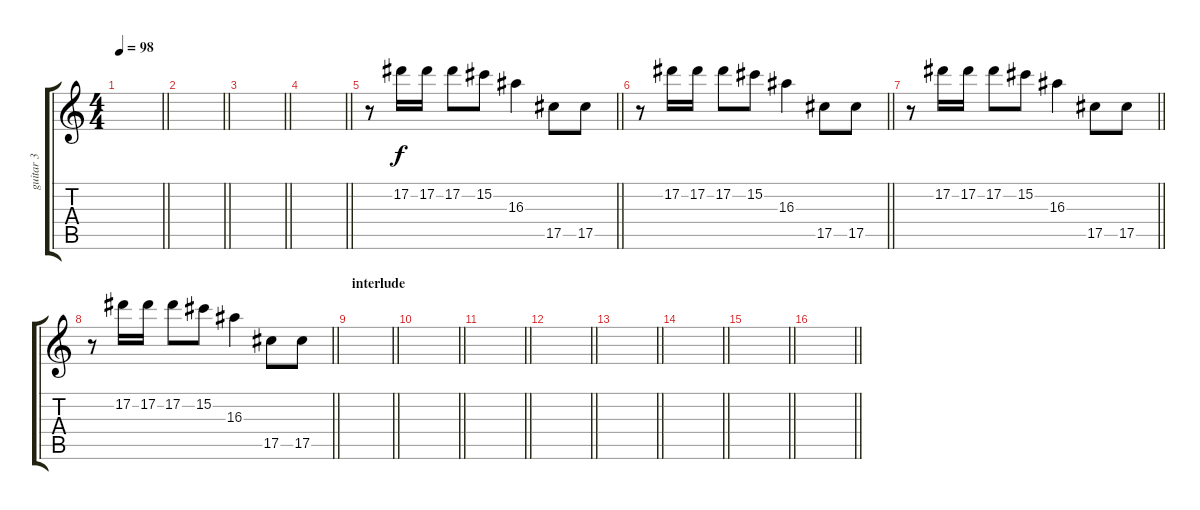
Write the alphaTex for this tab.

\track ("guitar 3" "guitar 3") {instrument overdrivenguitar}
\staff {score tabs}
\tuning (Eb4 Bb3 Gb3 Db3 Ab2 Eb2) {hide}
\ts (4 4)
\tempo 98
\clef g2
\barLineRight lightlight
\ks c
|
\barLineRight lightlight
|
\barLineRight lightlight
|
\barLineRight lightlight
|
\barLineRight lightlight
r.8 17.2.16 17.2.16 17.2.8 15.2.8 16.3.4 17.5.8 17.5.8 |
\barLineRight lightlight
r.8 17.2.16 17.2.16 17.2.8 15.2.8 16.3.4 17.5.8 17.5.8 |
\barLineRight lightlight
r.8 17.2.16 17.2.16 17.2.8 15.2.8 16.3.4 17.5.8 17.5.8 |
\barLineRight lightlight
r.8 17.2.16 17.2.16 17.2.8 15.2.8 16.3.4 17.5.8 17.5.8 |
\section ("" "interlude")
\barLineRight lightlight
|
\barLineRight lightlight
|
\barLineRight lightlight
|
\barLineRight lightlight
|
\barLineRight lightlight
|
\barLineRight lightlight
|
\barLineRight lightlight
|
\barLineRight lightlight
